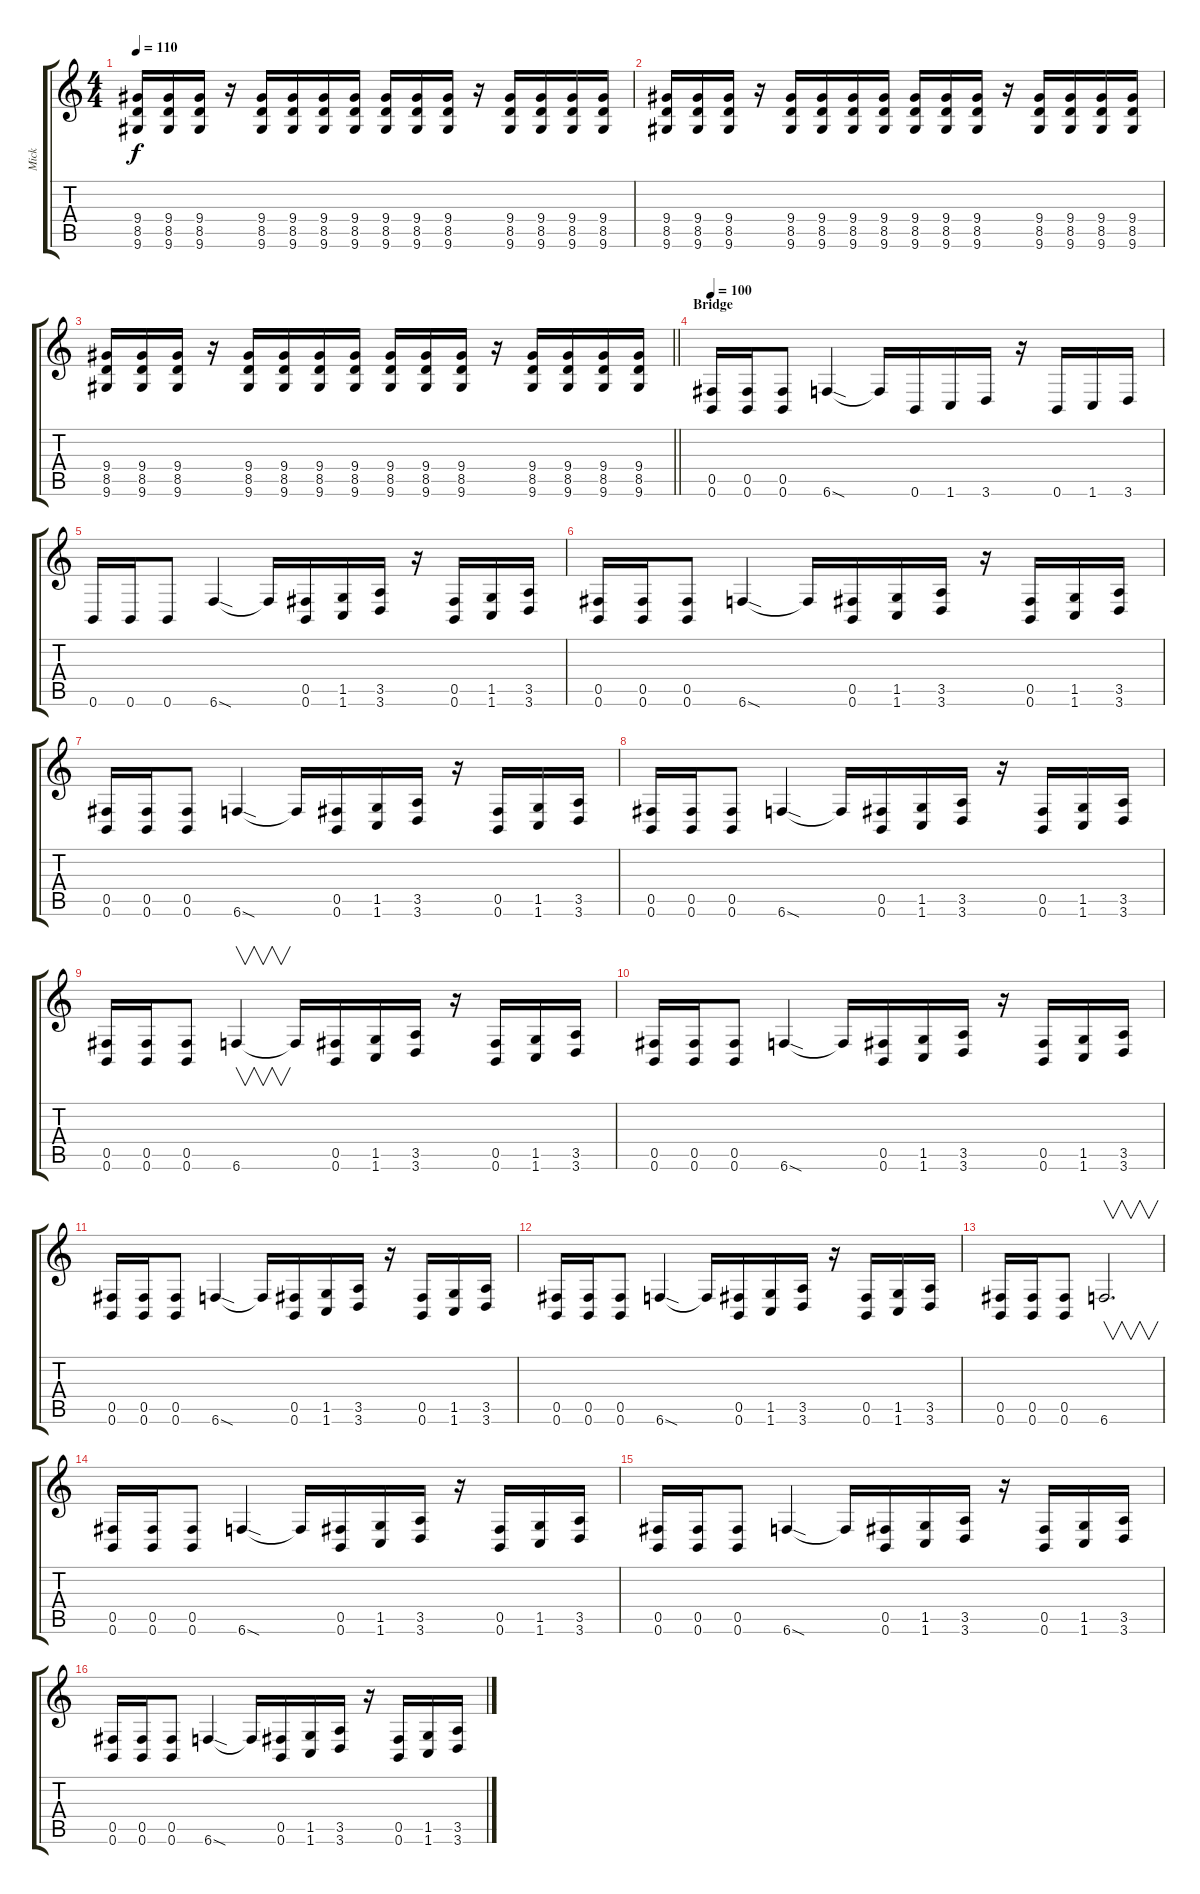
\track ("Mick" "Mick") {instrument distortionguitar}
\staff {score tabs}
\tuning (Db4 Ab3 E3 B2 Gb2 B1) {hide}
\ts (4 4)
\tempo 110
\clef g2
\ks c
(9.4 8.5 9.6).16{dy f} (9.4 8.5 9.6).16 (9.4 8.5 9.6).16 r.16 (9.4 8.5 9.6).16 (9.4 8.5 9.6).16 (9.4 8.5 9.6).16 (9.4 8.5 9.6).16 (9.4 8.5 9.6).16 (9.4 8.5 9.6).16 (9.4 8.5 9.6).16 r.16 (9.4 8.5 9.6).16 (9.4 8.5 9.6).16 (9.4 8.5 9.6).16 (9.4 8.5 9.6).16 |
(9.4 8.5 9.6).16 (9.4 8.5 9.6).16 (9.4 8.5 9.6).16 r.16 (9.4 8.5 9.6).16 (9.4 8.5 9.6).16 (9.4 8.5 9.6).16 (9.4 8.5 9.6).16 (9.4 8.5 9.6).16 (9.4 8.5 9.6).16 (9.4 8.5 9.6).16 r.16 (9.4 8.5 9.6).16 (9.4 8.5 9.6).16 (9.4 8.5 9.6).16 (9.4 8.5 9.6).16 |
\barLineRight lightlight
(9.4 8.5 9.6).16 (9.4 8.5 9.6).16 (9.4 8.5 9.6).16 r.16 (9.4 8.5 9.6).16 (9.4 8.5 9.6).16 (9.4 8.5 9.6).16 (9.4 8.5 9.6).16 (9.4 8.5 9.6).16 (9.4 8.5 9.6).16 (9.4 8.5 9.6).16 r.16 (9.4 8.5 9.6).16 (9.4 8.5 9.6).16 (9.4 8.5 9.6).16 (9.4 8.5 9.6).16 |
\section ("" "Bridge")
\tempo 100
(0.5 0.6).16 (0.5 0.6).16 (0.5 0.6).8 6.6{sod}.4 6.6{t}.16 0.6.16 1.6.16 3.6.16 r.16 0.6.16 1.6.16 3.6.16 |
0.6.16 0.6.16 0.6.8 6.6{sod}.4 6.6{t}.16 (0.5 0.6).16 (1.5 1.6).16 (3.5 3.6).16 r.16 (0.5 0.6).16 (1.5 1.6).16 (3.5 3.6).16 |
(0.5 0.6).16 (0.5 0.6).16 (0.5 0.6).8 6.6{sod}.4 6.6{t}.16 (0.5 0.6).16 (1.5 1.6).16 (3.5 3.6).16 r.16 (0.5 0.6).16 (1.5 1.6).16 (3.5 3.6).16 |
(0.5 0.6).16 (0.5 0.6).16 (0.5 0.6).8 6.6{sod}.4 6.6{t}.16 (0.5 0.6).16 (1.5 1.6).16 (3.5 3.6).16 r.16 (0.5 0.6).16 (1.5 1.6).16 (3.5 3.6).16 |
(0.5 0.6).16 (0.5 0.6).16 (0.5 0.6).8 6.6{sod}.4 6.6{t}.16 (0.5 0.6).16 (1.5 1.6).16 (3.5 3.6).16 r.16 (0.5 0.6).16 (1.5 1.6).16 (3.5 3.6).16 |
(0.5 0.6).16 (0.5 0.6).16 (0.5 0.6).8 6.6.4{v} 6.6{t}.16 (0.5 0.6).16 (1.5 1.6).16 (3.5 3.6).16 r.16 (0.5 0.6).16 (1.5 1.6).16 (3.5 3.6).16 |
(0.5 0.6).16 (0.5 0.6).16 (0.5 0.6).8 6.6{sod}.4 6.6{t}.16 (0.5 0.6).16 (1.5 1.6).16 (3.5 3.6).16 r.16 (0.5 0.6).16 (1.5 1.6).16 (3.5 3.6).16 |
(0.5 0.6).16 (0.5 0.6).16 (0.5 0.6).8 6.6{sod}.4 6.6{t}.16 (0.5 0.6).16 (1.5 1.6).16 (3.5 3.6).16 r.16 (0.5 0.6).16 (1.5 1.6).16 (3.5 3.6).16 |
(0.5 0.6).16 (0.5 0.6).16 (0.5 0.6).8 6.6{sod}.4 6.6{t}.16 (0.5 0.6).16 (1.5 1.6).16 (3.5 3.6).16 r.16 (0.5 0.6).16 (1.5 1.6).16 (3.5 3.6).16 |
(0.5 0.6).16 (0.5 0.6).16 (0.5 0.6).8 6.6.2{v d} |
(0.5 0.6).16 (0.5 0.6).16 (0.5 0.6).8 6.6{sod}.4 6.6{t}.16 (0.5 0.6).16 (1.5 1.6).16 (3.5 3.6).16 r.16 (0.5 0.6).16 (1.5 1.6).16 (3.5 3.6).16 |
(0.5 0.6).16 (0.5 0.6).16 (0.5 0.6).8 6.6{sod}.4 6.6{t}.16 (0.5 0.6).16 (1.5 1.6).16 (3.5 3.6).16 r.16 (0.5 0.6).16 (1.5 1.6).16 (3.5 3.6).16 |
(0.5 0.6).16 (0.5 0.6).16 (0.5 0.6).8 6.6{sod}.4 6.6{t}.16 (0.5 0.6).16 (1.5 1.6).16 (3.5 3.6).16 r.16 (0.5 0.6).16 (1.5 1.6).16 (3.5 3.6).16
